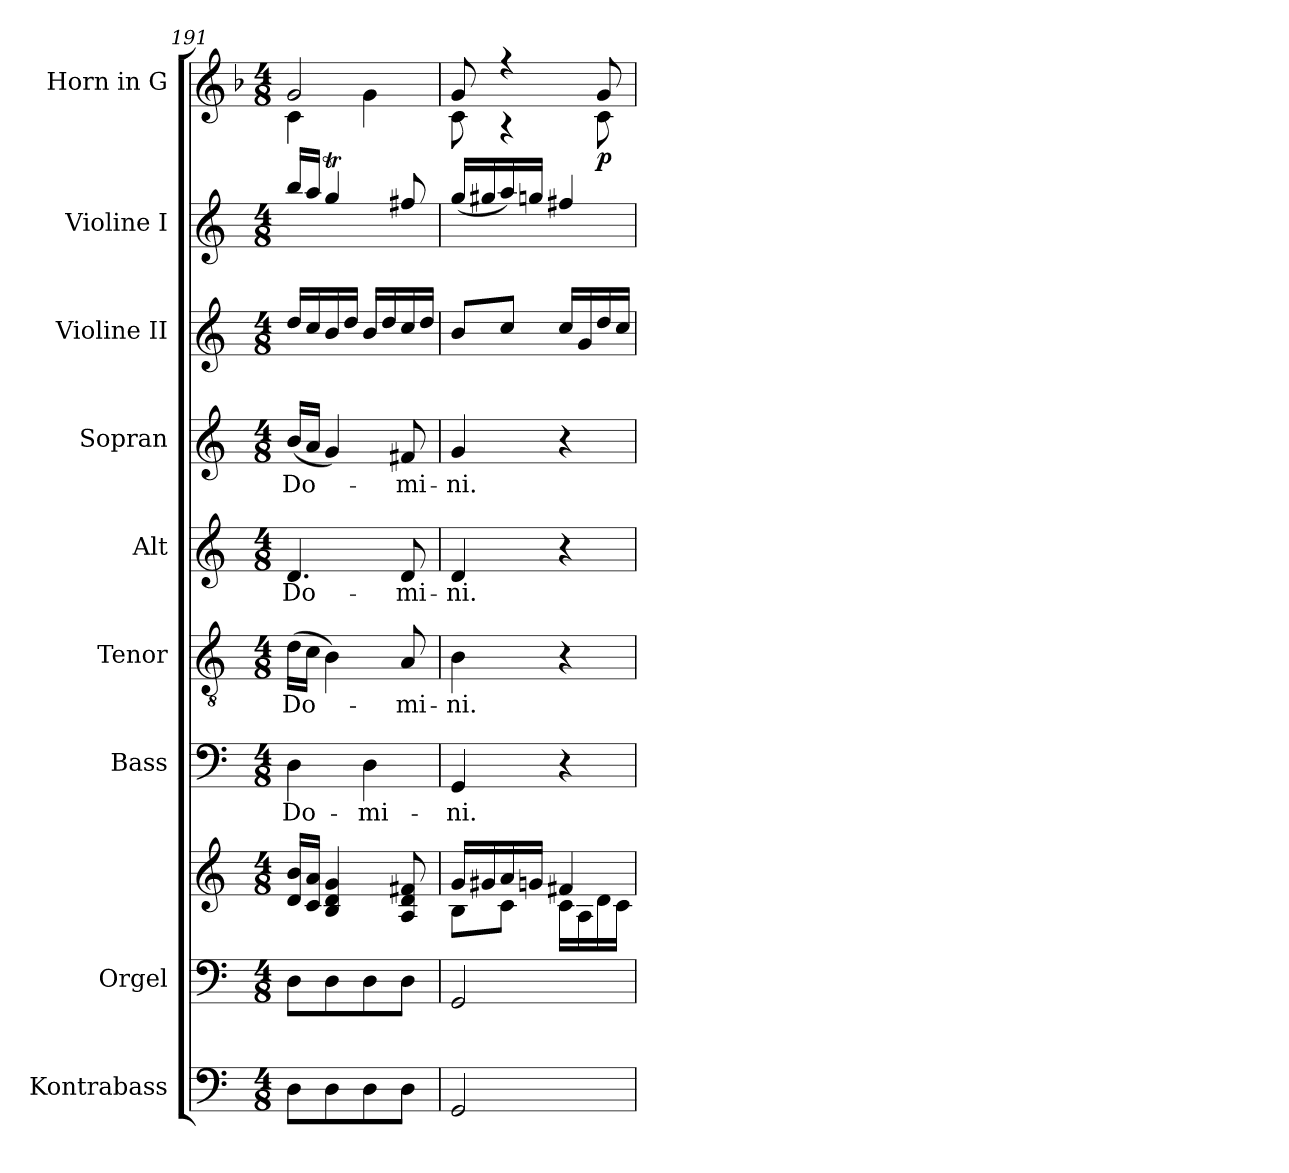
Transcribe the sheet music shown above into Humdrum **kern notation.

**kern	**kern	**kern	**kern	**text	**kern	**text	**kern	**text	**kern	**text	**kern	**kern	**kern	**dynam
*part9	*part8	*part8	*part7	*part7	*part6	*part6	*part5	*part5	*part4	*part4	*part3	*part2	*part1	*part1
*staff10	*staff9	*staff8	*staff7	*staff7	*staff6	*staff6	*staff5	*staff5	*staff4	*staff4	*staff3	*staff2	*staff1	*staff1
*I"Kontrabass	*I"Orgel	*	*I"Bass	*	*I"Tenor	*	*I"Alt	*	*I"Sopran	*	*I"Violine II	*I"Violine I	*I"Horn in G	*
*I'Kb.	*I'Org.	*	*I'B	*	*I'T	*	*I'A	*	*I'S	*	*I'Vl. II	*I'Vl. I	*I'Hrn.	*
*clefF4	*clefF4	*clefG2	*clefF4	*	*clefGv2	*	*clefG2	*	*clefG2	*	*clefG2	*clefG2	*clefG2	*
*ITrd7c12	*	*	*	*	*	*	*	*	*	*	*ITrd7c12	*ITrd7c12	*ITrd3c5	*
*k[]	*k[]	*k[]	*k[]	*	*k[]	*	*k[]	*	*k[]	*	*k[]	*k[]	*k[]	*
*C:	*C:	*C:	*C:	*	*C:	*	*C:	*	*C:	*	*C:	*C:	*C:	*
*M4/8	*M4/8	*M4/8	*M4/8	*	*M4/8	*	*M4/8	*	*M4/8	*	*M4/8	*M4/8	*M4/8	*
=191	=191	=191	=191	=191	=191	=191	=191	=191	=191	=191	=191	=191	=191	=191
!	!	!	!	!LO:LY:b	!	!LO:LY:b	!	!LO:LY:b	!	!LO:LY:b	!	!	!	!
*	*	*	*	*	*	*	*	*	*	*	*	*	*^	*
8DD\L	8D\L	16d/ 16b/LL	4D\	Do-	(>16d\LL	Do-	4.d/	Do-	(<16b/LL	Do-	16d/LL	16b/LL	2d/	4G\	.
.	.	16c/ 16a/JJ	.	.	16c\JJ	.	.	.	16a/JJ	.	16c/	16a/JJ	.	.	.
8DD\	8D\	4B/ 4d/ 4g/	.	.	4B\)	.	.	.	4g/)	.	16B/	4gT/	.	.	.
.	.	.	.	.	.	.	.	.	.	.	16d/JJ	.	.	.	.
!	!	!	!	!LO:LY:b	!	!	!	!	!	!	!	!	!	!	!
8DD\	8D\	.	4D\	-mi-	.	.	.	.	.	.	16B/LL	.	.	4d\	.
.	.	.	.	.	.	.	.	.	.	.	16d/	.	.	.	.
!	!	!	!	!	!	!LO:LY:b	!	!LO:LY:b	!	!LO:LY:b	!	!	!	!	!
8DD\J	8D\J	8A/ 8d/ 8f#X/	.	.	8A/	-mi-	8d/	-mi-	8f#X/	-mi-	16c/	8f#X/	.	.	.
.	.	.	.	.	.	.	.	.	.	.	16d/JJ	.	.	.	.
=192	=192	=192	=192	=192	=192	=192	=192	=192	=192	=192	=192	=192	=192	=192	=192
*	*	*^	*	*	*	*	*	*	*	*	*	*	*	*	*
!	!	!	!	!	!LO:LY:b	!	!LO:LY:b	!	!LO:LY:b	!	!LO:LY:b	!	!	!	!	!
2GGG/	2GG/	16g/LL	8B\L	4GG/	-ni.	4B\	-ni.	4d/	-ni.	4g/	-ni.	8B/L	(<16g/LL	8d/	8G\	.
.	.	16g#X/	.	.	.	.	.	.	.	.	.	.	16g#X/	.	.	.
.	.	16a/	8c\J	.	.	.	.	.	.	.	.	8c/J	16a/)	4r	4r	.
.	.	16gn/JJ	.	.	.	.	.	.	.	.	.	.	16gn/JJ	.	.	.
.	.	4f#X/	16c\LL	4r	.	4r	.	4r	.	4r	.	16c/LL	4f#X/	.	.	.
.	.	.	16A\	.	.	.	.	.	.	.	.	16G/	.	.	.	.
!	!	!	!	!	!	!	!	!	!	!	!	!	!	!	!	!LO:DY:b
.	.	.	16d\	.	.	.	.	.	.	.	.	16d/	.	8d/	8G\	p
.	.	.	16c\JJ	.	.	.	.	.	.	.	.	16c/JJ	.	.	.	.
*	*	*v	*v	*	*	*	*	*	*	*	*	*	*	*v	*v	*
=	=	=	=	=	=	=	=	=	=	=	=	=	=	=
*-	*-	*-	*-	*-	*-	*-	*-	*-	*-	*-	*-	*-	*-	*-
